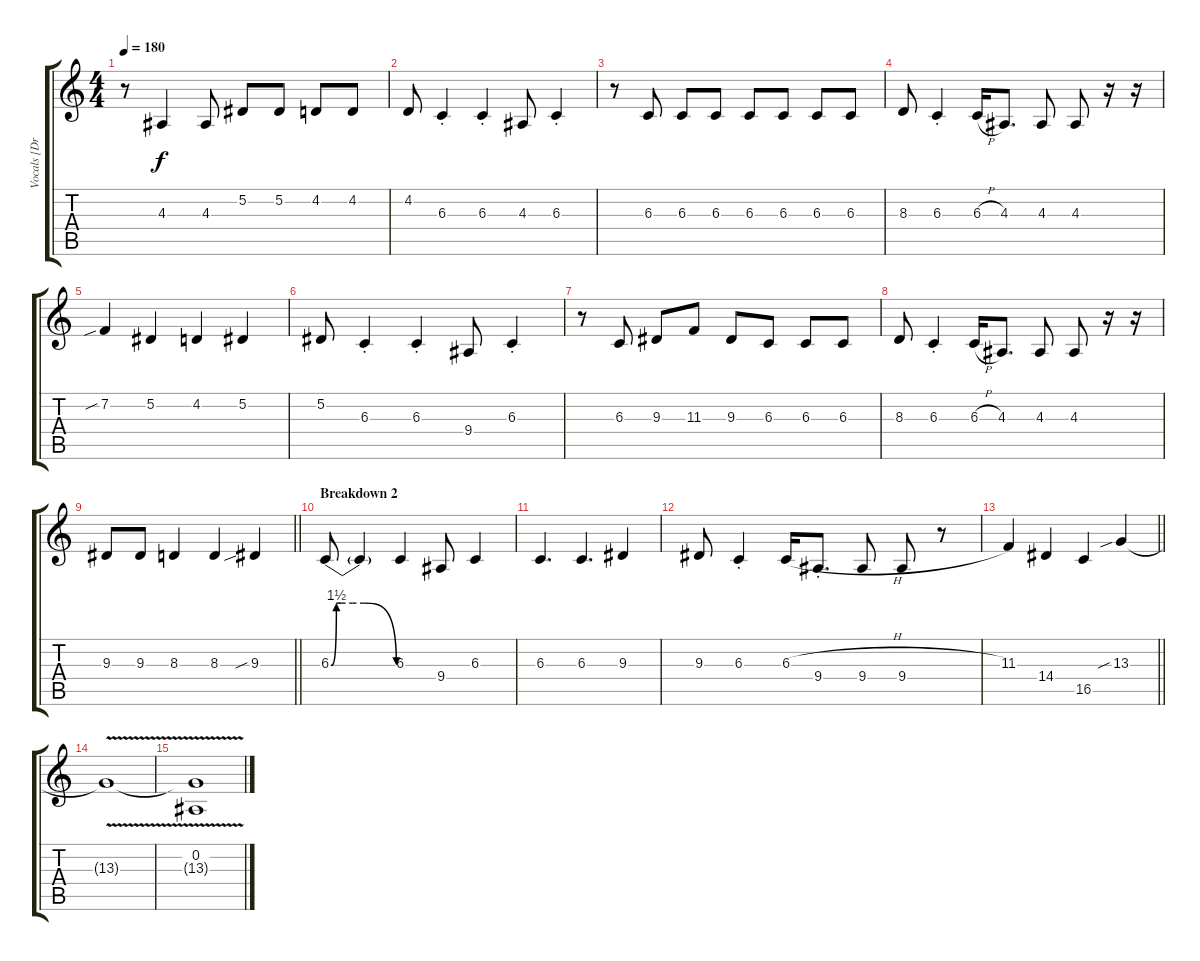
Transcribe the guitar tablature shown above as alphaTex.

\track ("Vocals [Draiman]" "Vocals [Dr") {instrument clarinet}
\staff {score tabs}
\tuning (Eb4 Bb3 Gb3 Db3 Ab2 Db2) {hide}
\ts (4 4)
\tempo 180
\clef g2
\ks c
r.8{dy f} 4.3.4 4.3.8 5.2.8 5.2.8 4.2.8 4.2.8 |
4.2.8 6.3{st}.4 6.3{st}.4 4.3.8 6.3{st}.4 |
r.8 6.3.8 6.3.8 6.3.8 6.3.8 6.3.8 6.3.8 6.3.8 |
8.3.8 6.3{st}.4 6.3{h}.16 4.3.8{d} 4.3.8 4.3.8 r.16 r.16 |
7.2{sib}.4 5.2.4 4.2.4 5.2.4 |
5.2.8 6.3{st}.4 6.3{st}.4 9.4.8 6.3{st}.4 |
r.8 6.3.8 9.3.8 11.3.8 9.3.8 6.3.8 6.3.8 6.3.8 |
8.3.8 6.3{st}.4 6.3{h}.16 4.3.8{d} 4.3.8 4.3.8 r.16 r.16 |
\barLineRight lightlight
9.3.8 9.3.8 8.3.4 8.3.4 9.3{sib}.4 |
\section ("" "Breakdown 2")
6.3{be (custom 0 0 5 6 10 6 20 6 30 6 60 0)}.8 6.3{t}.4 6.3.4 9.4.8 6.3.4 |
6.3.4{d} 6.3.4{d} 9.3.4 |
9.3.8 6.3{st}.4 6.3{h}.16 9.4{st}.8{d} 9.4.8 9.4.8 r.8 |
\barLineRight lightlight
11.3.4 14.4.4 16.5.4 13.3{sib}.4 |
13.3{v t}.1 |
(0.2 13.3{t}).1
